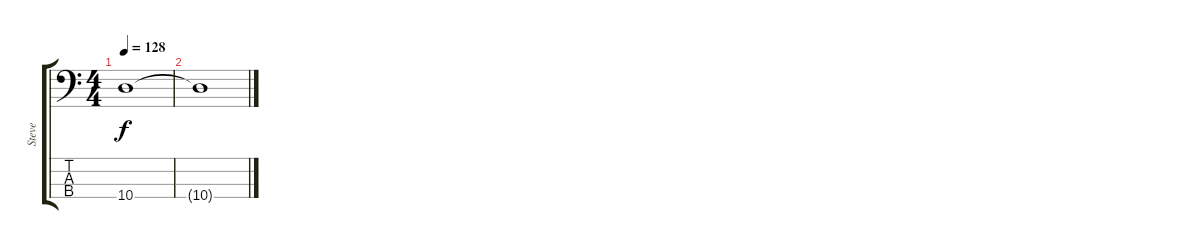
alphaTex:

\track ("Steve" "Steve") {instrument electricbasspick}
\staff {score tabs}
\tuning (G2 D2 A1 E1) {hide}
\ts (4 4)
\tempo 128
\clef f4
\ks c
10.4{t}.1{dy f} |
10.4{t}.1
